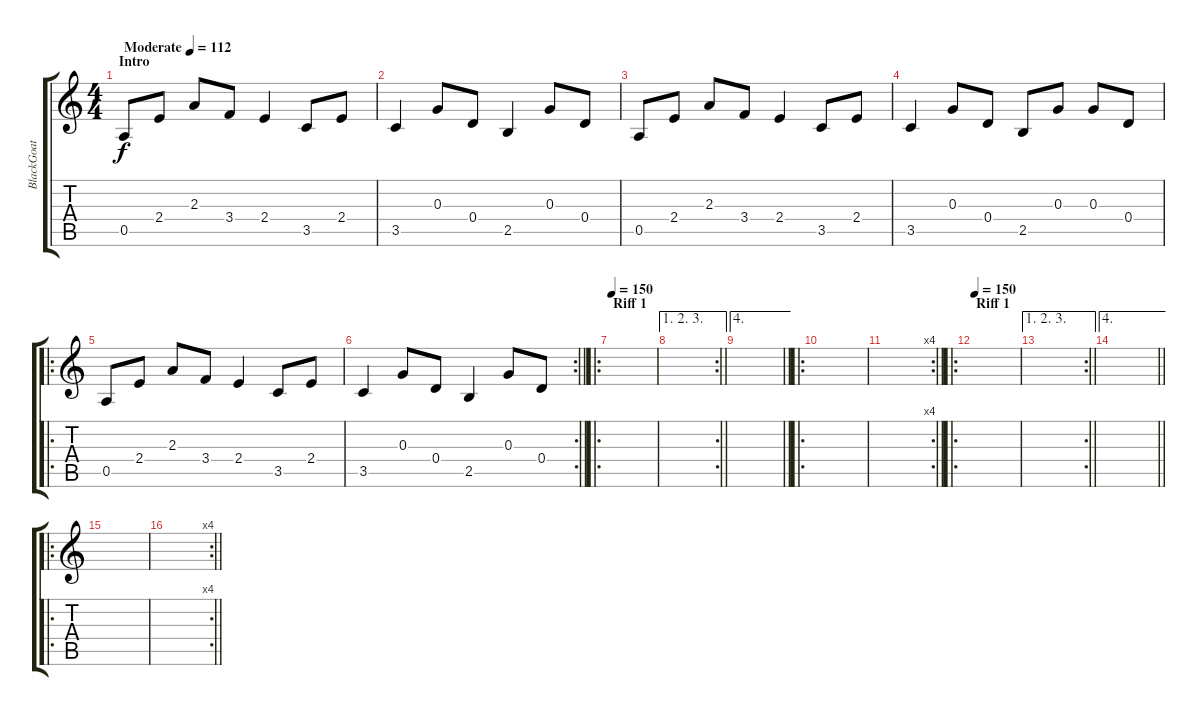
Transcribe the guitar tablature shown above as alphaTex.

\track ("BlackGoat" "BlackGoat") {instrument acousticguitarsteel}
\staff {score tabs}
\tuning (E4 B3 G3 D3 A2 E2) {hide}
\ts (4 4)
\section ("" "Intro")
\tempo (112 "Moderate")
\clef g2
\ks c
0.5.8{dy f instrument acousticguitarsteel} 2.4.8 2.3.8 3.4.8 2.4.4 3.5.8 2.4.8 |
3.5.4 0.3.8 0.4.8 2.5.4 0.3.8 0.4.8 |
0.5.8 2.4.8 2.3.8 3.4.8 2.4.4 3.5.8 2.4.8 |
3.5.4 0.3.8 0.4.8 2.5.8 0.3.8 0.3.8 0.4.8 |
\ro
0.5.8 2.4.8 2.3.8 3.4.8 2.4.4 3.5.8 2.4.8 |
\rc 2
\barLineRight lightlight
3.5.4 0.3.8 0.4.8 2.5.4 0.3.8 0.4.8 |
\ro
\section ("" "Riff 1")
\tempo 150
|
\ae (1 2 3)
\rc 2
\barLineRight lightlight
|
\ae 4
\barLineRight lightlight
|
\ro
\section ("" "")
|
\rc 4
\barLineRight lightlight
|
\ro
\section ("" "Riff 1")
\tempo 150
|
\ae (1 2 3)
\rc 2
\barLineRight lightlight
|
\ae 4
\barLineRight lightlight
|
\ro
\section ("" "")
|
\rc 4
\barLineRight lightlight
